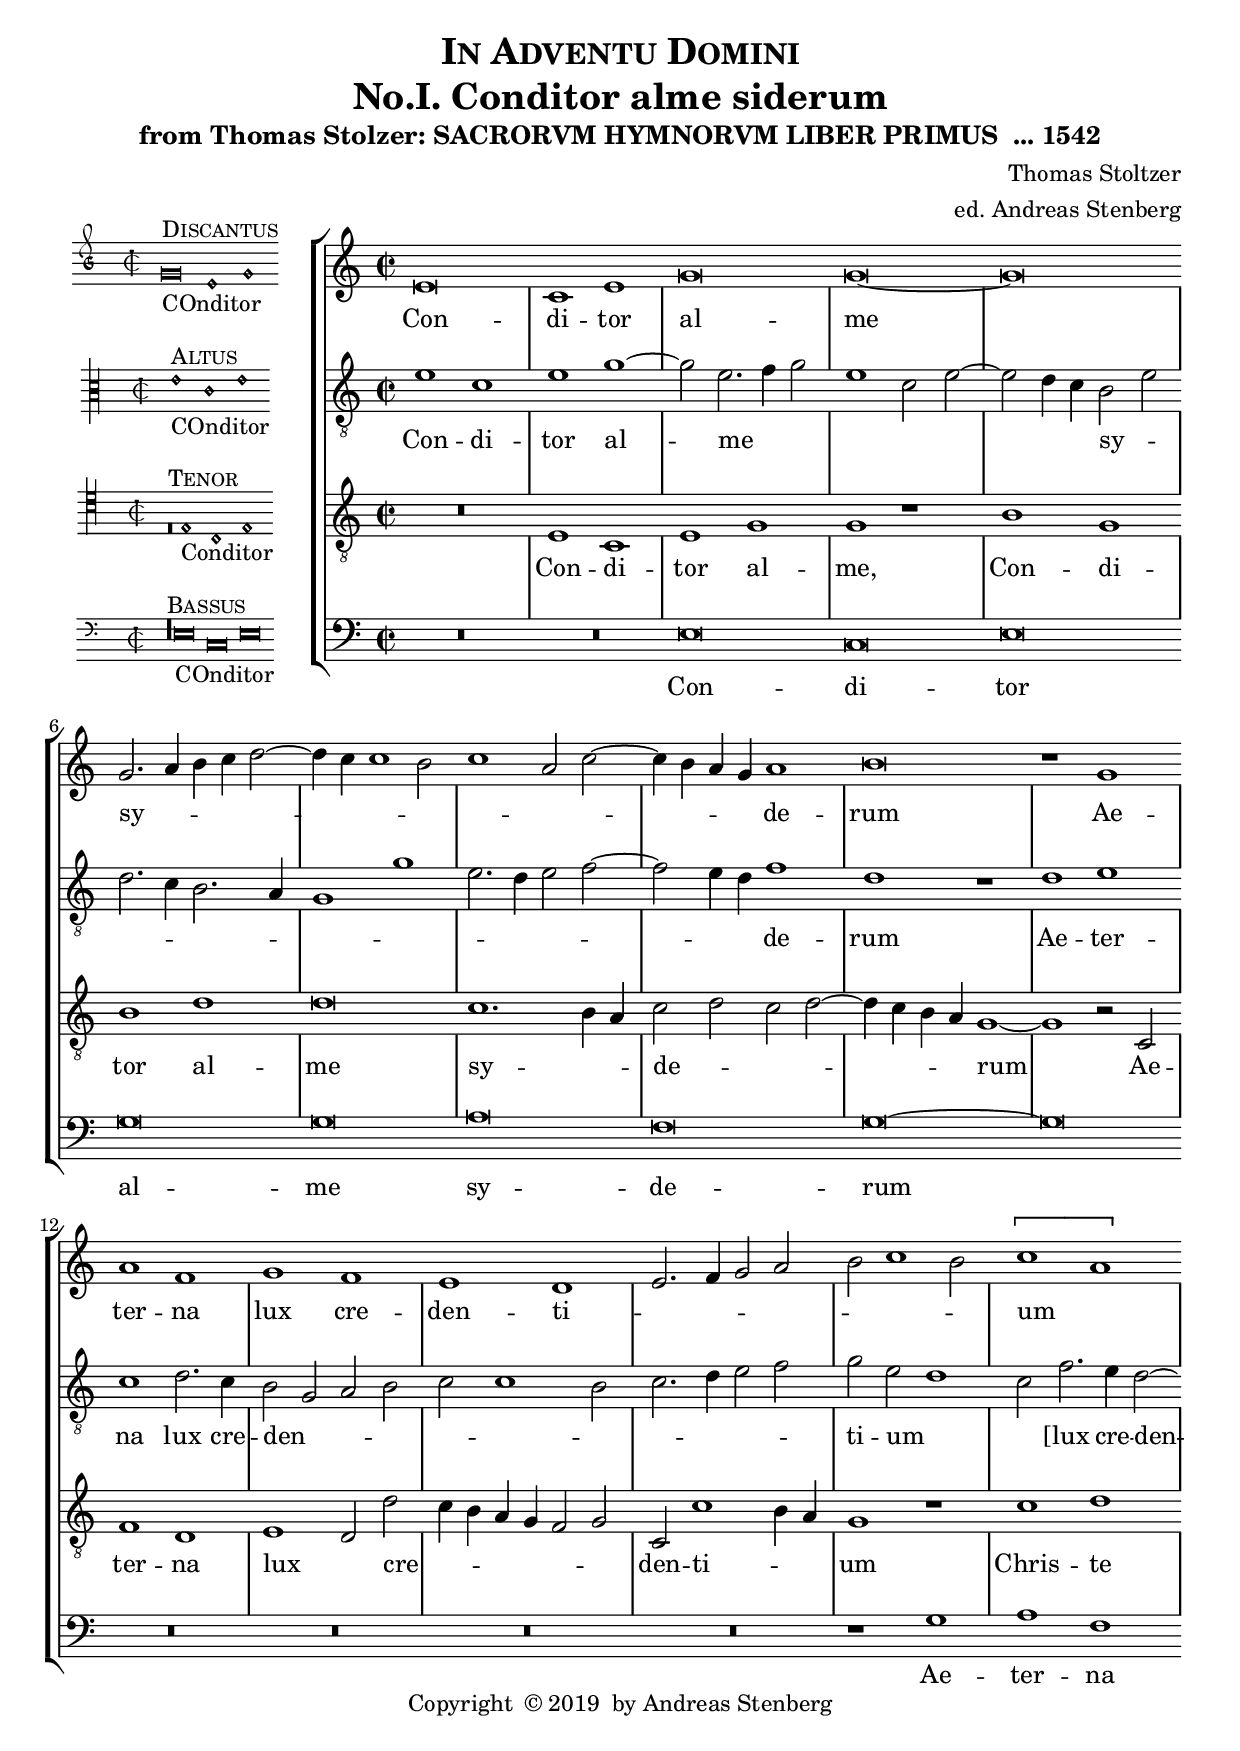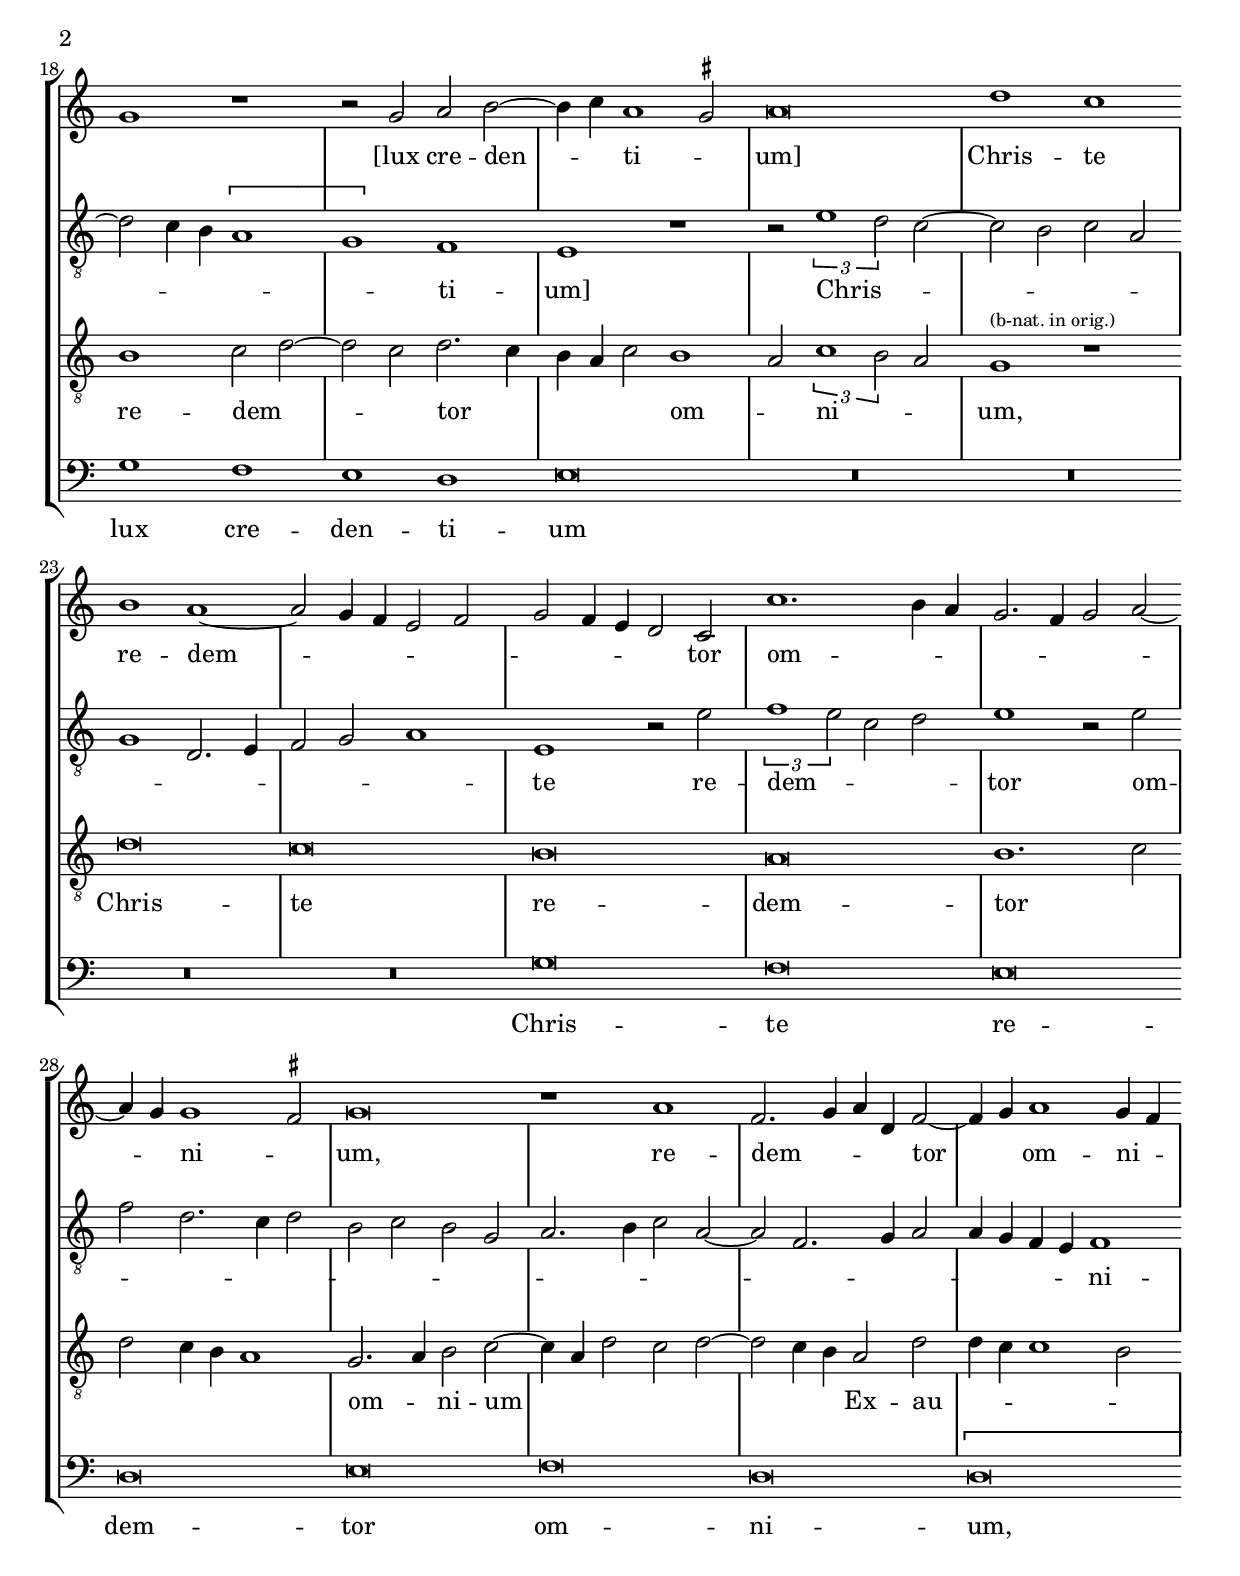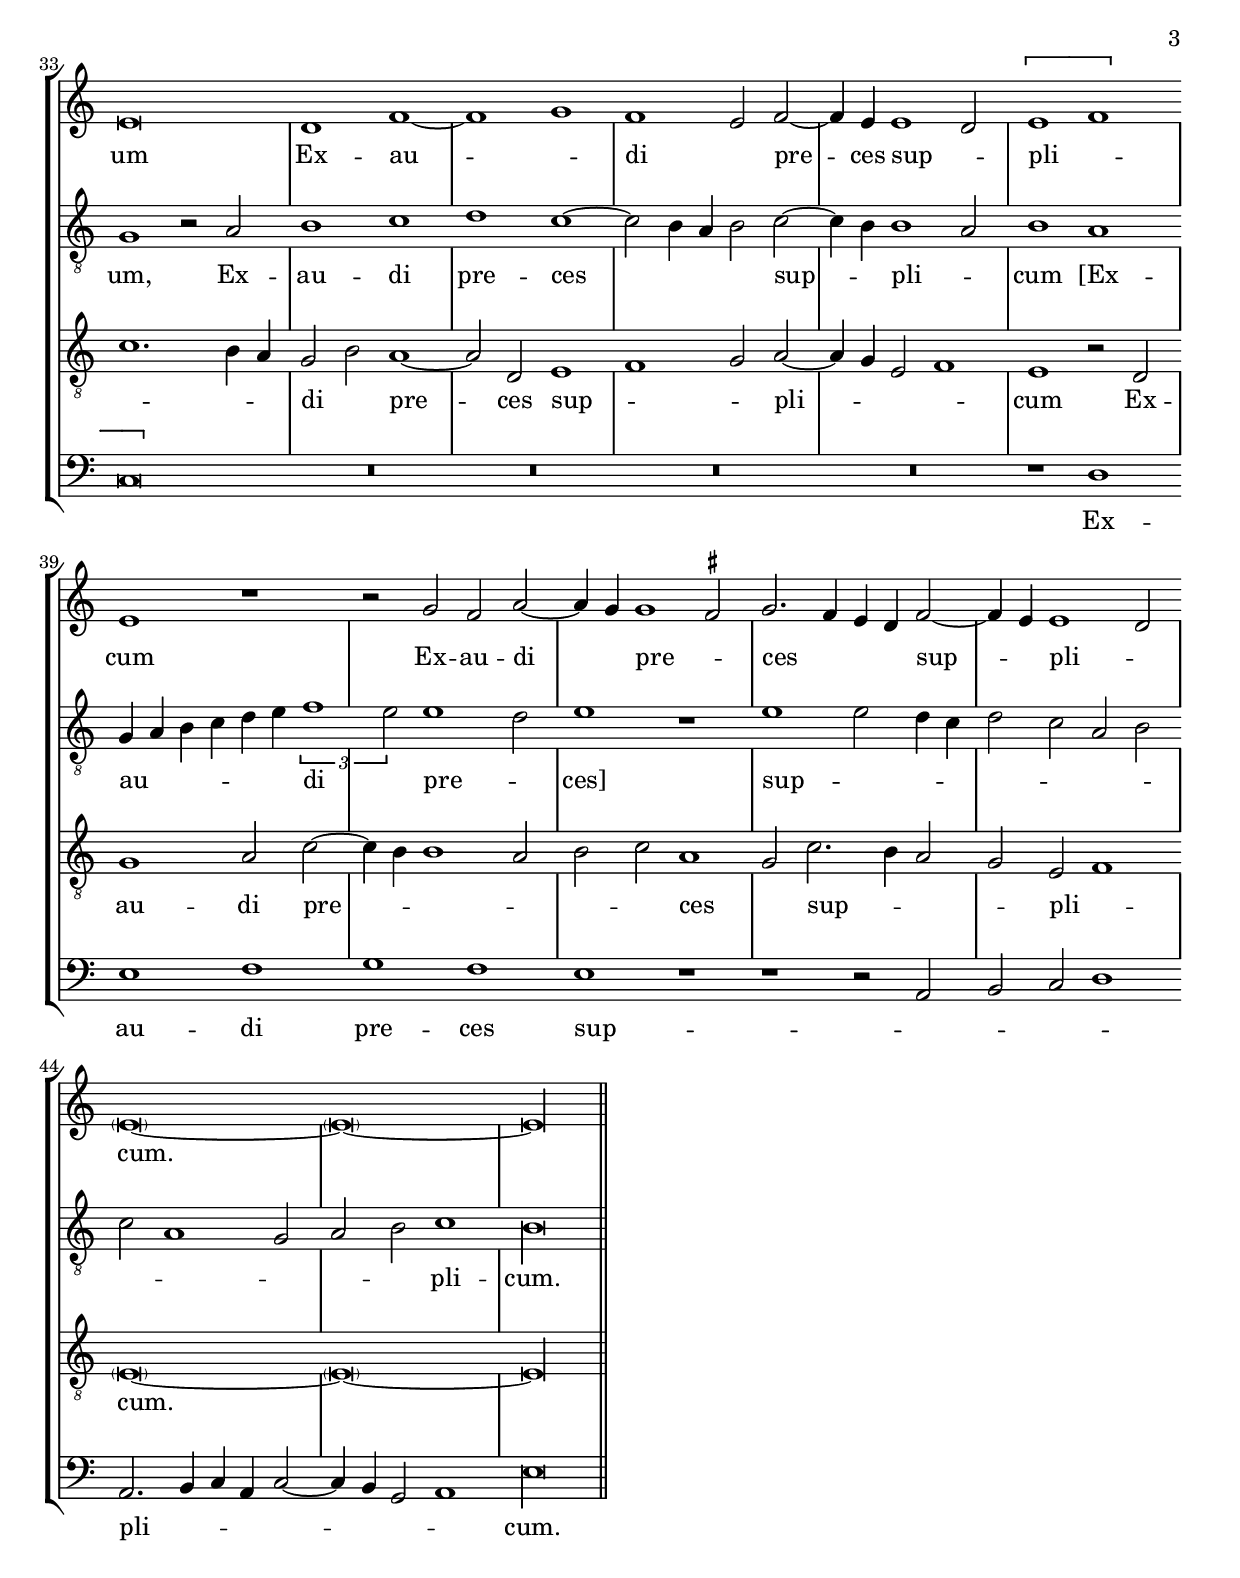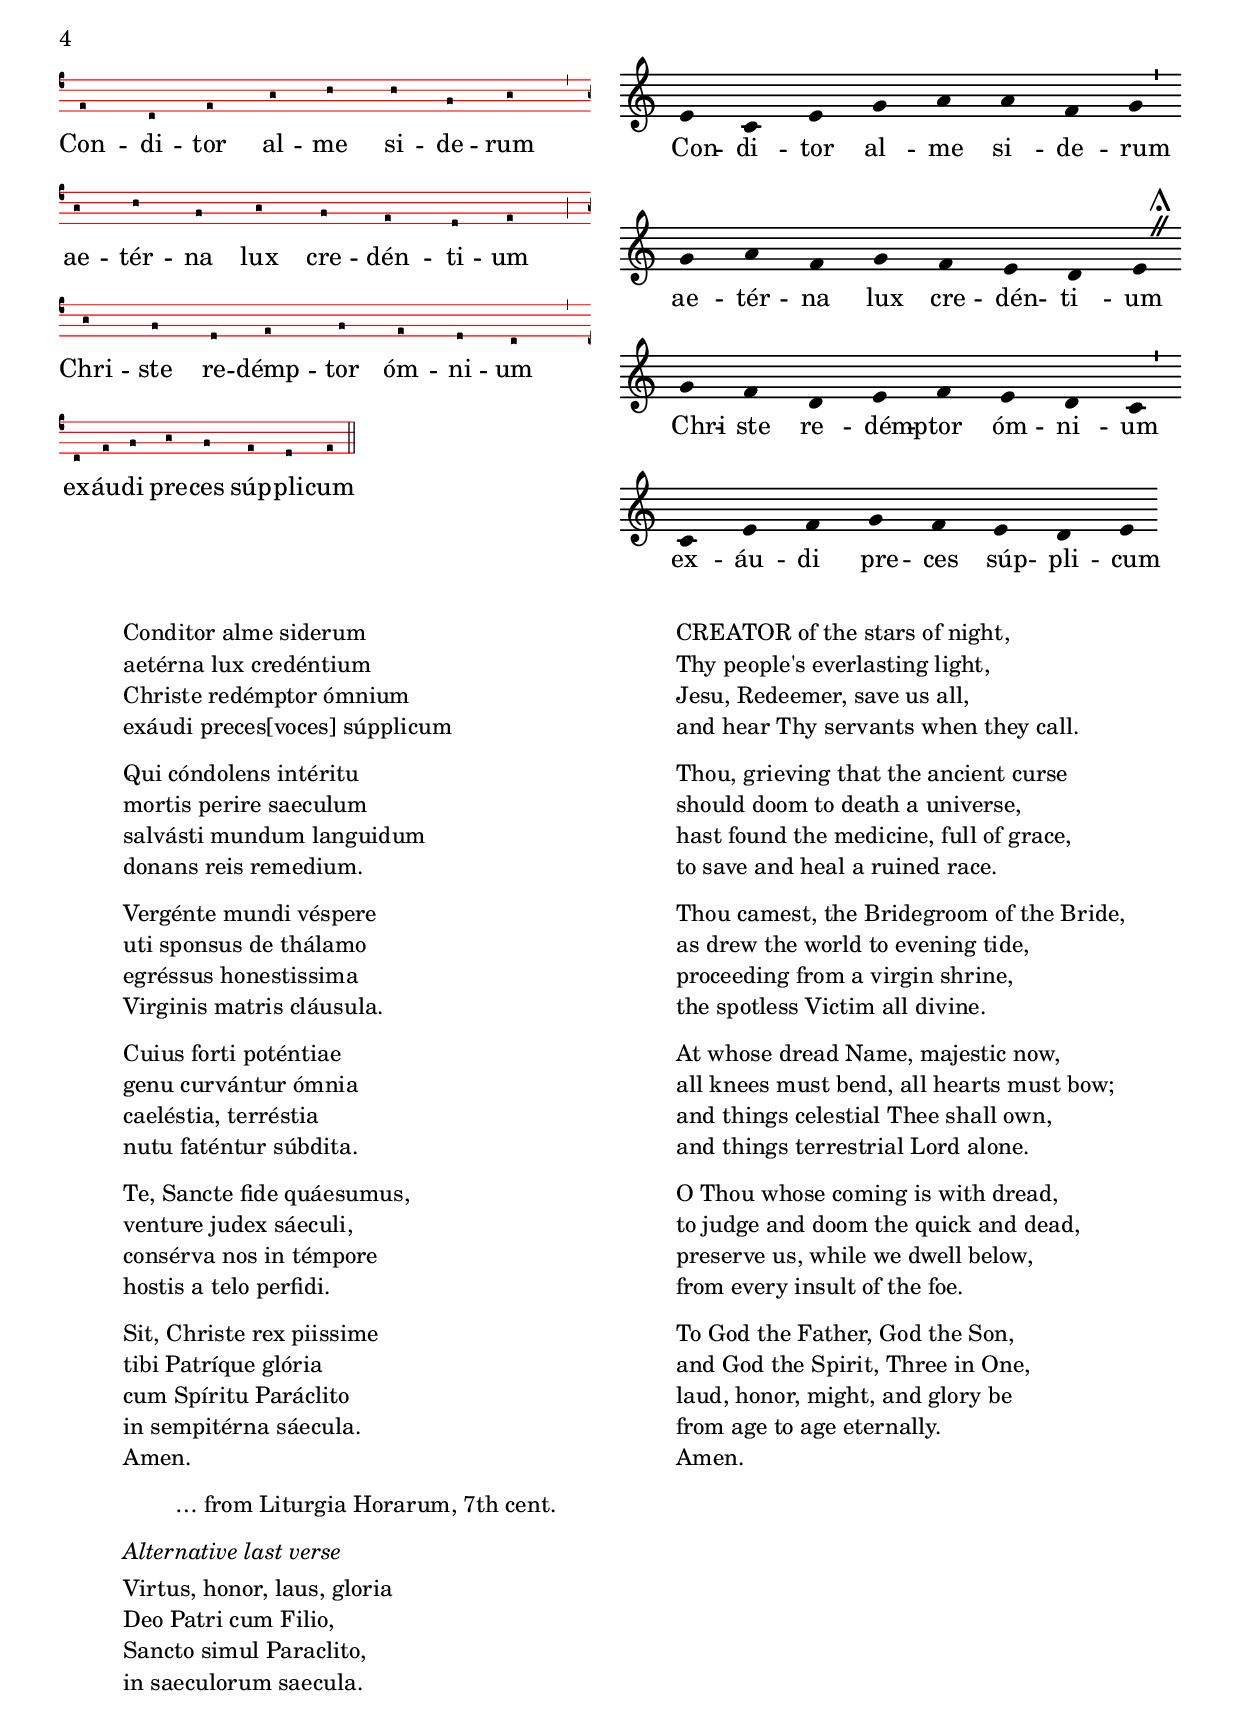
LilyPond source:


%%%%%%%%%%%%%%%%%%%%%%%%%%%%%%%%%%%%%%%%%%%%%%%%%%%%%%%%%%%%%%%%%%%
% This is a template based on the usual four part choir templater %
% where the voices have common lyrics at the the start but split  %
% to separate lyrics after a while.				  %
% This template is modyfied by AS from the one in the lilypond    %
% documentation.						  %
% This template is to be used for instance for fairly simple      %
% settings where the stanzas are set homophonicaly but twhere the %
% Chorus contains polyphony that require separate underlay for    %
% the different voices.						  %
%%%%%%%%%%%%%%%%%%%%%%%%%%%%%%%%%%%%%%%%%%%%%%%%%%%%%%%%%%%%%%%%%%%
\version "2.18.0"
\include "deutsch.ly"
#(append! supported-clefs '(("mensural-f3" . ("clefs.mensural.f" 0 0))))
#(append! supported-clefs '(("mensural-f1" . ("clefs.mensural.f" 4 0))))
#(append! supported-clefs '(("petrucci-g3" . ("clefs.petrucci.g" 0 1))))
#(append! supported-clefs '(("petrucci-c5" . ("clefs.petrucci.g" 5 5))))
ficta = \once \set suggestAccidentals =##t
\header {
  title = \markup {
    \center-column {
      \smallCaps "In Adventu Domini"
      "No.I. Conditor alme siderum"
      \vspace #0.5
    }
  }
  subtitle = "from Thomas Stolzer: SACRORVM HYMNORVM LIBER PRIMUS  ... 1542"
  composer = "Thomas Stoltzer"
  arranger = "ed. Andreas Stenberg"
  poet = ""
  meter =""
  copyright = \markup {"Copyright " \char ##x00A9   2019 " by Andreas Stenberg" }
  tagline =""
}
global = {
  \key c \major
}
%% PDF p. 8
sopMusic = \relative c' {

  \set Score.tempoHideNote = ##t
  \tempo 1 = 56
  \time 2/2
  \set Timing.measureLength = #(ly:make-moment 4/2)
  \override Staff.BarLine.transparent = ##t
  e\breve
  c1 e1
  g\breve
  g\breve~
  g\breve
  g2.( a4 h4 c4 d2~
  d4 c4 c1 h2
  c1 a2 c2~
  c4 h4 a4 g4) a1
  h\breve
  r1 g1
  a1 f1
  g1				%% end of first line in orig.
  f1
  e1 d1(
  e2. f4 g2 a2
  h2 c1 h2)
  \[c1( a1\]
  g1) r1
  r2 g2 a2 h2~(
  h4 c4) a1( \ficta gis2)
  a\breve
  d1 c1
  h1 a1~(
  a2 g4 f4 e2 f2		%% end of second line
  g2 f4 e4 d2) c2
  c'1.( h4 a4
  g2. f4 g2 a2~
  a4 g4)g1( \ficta fis2)
  g\breve
  r1 a1
  f2.( g4 a4 d,4) f2~(
  f4 g4) a1 g4( f4)
  e\breve
  d1 f1~(
  f1 g1)			%% end of third line.
  f1( e2) f2~
  f4 e4 e1( d2)
  \[e1( f1)\]
  e1 r1
  r2 g2 f2 a2~(
  a4 g4) g1( \ficta fis2)
  g2.( f4 e4 d4) f2~(
  f4 e4) e1( d2)
  \repeat unfold 2 { \parenthesize e\breve~ }
  \cadenzaOn
  e\longa
  \revert Staff.BarLine.transparent
  \bar "||"
}
sopWords = \lyricmode {
  Con -- di -- tor al -- me sy -- de -- rum
  Ae -- ter -- na lux cre -- den -- ti -- um
  [lux cre -- den -- ti -- um]
  Chris -- te re -- dem -- tor om -- ni -- um,
  re -- dem -- tor om -- ni -- um
  Ex -- au -- di pre -- ces sup -- pli -- cum
  Ex -- au -- di pre -- ces sup -- pli -- cum.
}
%% PDF p.155
altoMusic = \relative c' {
  \clef "G_8"
  \override Staff.BarLine.transparent = ##t
  e1 c1
  e1 g1~
  g2 e2.( f4 g2
  e1 c2 e2~
  e2 d4 c4) h2( e2
  d2. c4 h2. a4
  g1 g'1
  e2. d4 e2 f2~
  f2 e4 d4) f1
  d1				%% end of first line in orig.
  r1
  d1 e1
  c1 d2. c4
  h2( g2 a2 h2
  c2 c1 h2
  c2. d4 e2 f2)
  g2 e2(  d1
  c2) f2. e4 d2~(
  d2 c4 h4 \[a1
  g1)\]  f1
  e1 r1
  r2 \tuplet 3/2 { e'1( d2 } c2~
  c2 h2				%5 end of second line
  c2 a2
  g1 d2. e4
  f2 g2 a1)
  e1 r2 e'2
  \tuplet 3/2 { f1( e2 } c2 d2)
  e1 r2 e2(
  f2 d2. c4 d2
  h2 c2 h2 g2
  a2. h4 c2 a2~
  a2 f2. g4 a2			%% end of third line.
  a4 g4 f4 e4) f1
  g1 r2 a2
  h1 c1
  d1 c1~(
  c2 h4 a4 h2) c2~(
  c4 h4) h1( a2)
  h1 a1
  g4( a4 h4 c4 d4 e4) \tuplet 3/2 { f1( e2) }
    e1( d2)
  e1 r1
  e1(				%% end of fourth line.
  e2 d4 c4
  d2 c2 a2 h2
  c2 a1 g2
  a2 h2) c1
  \cadenzaOn
  h\longa
  \revert Staff.BarLine.transparent
}
altoWords = \lyricmode {
  Con -- di -- tor al -- me sy -- de -- rum
  Ae -- ter -- na lux cre -- den -- ti -- um
  [lux cre -- den -- ti -- um]
  Chris -- te re -- dem -- tor om -- ni -- um,
  Ex -- au -- di pre -- ces sup -- pli -- cum
  [Ex -- au -- di pre -- ces] sup -- pli -- cum.
}
%% PDF p.346
tenorMusic = \relative c {
  \clef "G_8"
  \override Staff.BarLine.transparent = ##t
  R\breve
  e1 c1
  e1 g1
  g1 r1
  h1 g1
  h1 d1
  d\breve
  c1.( h4 a4)
  c2( d2 c2 d2~
  d4 c4 h4 a4) g1~
  g1 r2 c,2
  f1 d1				%% end of first line in orig.
  e1( d2) d'2(
  c4 h4 a4 g4 f2 g2)
  c,2 c'1( h4 a4)
  g1 r1
  c1 d1
  h1 c2( d2~
  d2 c2) d2.(  c4
  h4 a4 c2) h1(
  a2) \tuplet 3/2 { c1( h2 } a2)
  g1^\markup { \tiny "(b-nat. in orig.)" } r1
  d'\breve
  c\breve			%% end of second line.
  h\breve
  a\breve
  h1.( c2
  d2 c4 h4 a1)
  g2.( a4) h2 c2~(
  c4 a4 d2 c2 d2~
  d2 c4 h4) a2  d2(
  d4 c4 c1 h2
  c1. h4 a4)
  g2( h2) a1~
  a2 d,2 e1(
  f1				%% end of thrid line.
  g2) a2~(
  a4 g4 e2 f1)
  e1 r2 d2
  g1 a2 c2~(
  c4 h4 h1 a2
  h2 c2) a1(
  g2) c2.( h4 a2
  g2) e2( f1)
  \repeat unfold 2 { \parenthesize e\breve~ }
  \cadenzaOn
  e\longa
  \revert Staff.BarLine.transparent
}
tenorWords = \lyricmode {
  Con -- di -- tor al -- me,
  Con -- di -- tor al -- me sy -- de -- rum
  Ae -- ter -- na lux cre -- den -- ti -- um
  Chris -- te re -- dem -- tor om -- ni -- um,
  Chris -- te re -- dem -- tor om -- ni -- um
  Ex -- au -- di pre -- ces sup -- pli -- cum
  Ex -- au -- di pre -- ces sup -- pli -- cum.
}
%% PDF p. 492
bassMusic = \relative c {
  \override Staff.BarLine.transparent = ##t
  R\breve*2
  e\breve
  c\breve
  e\breve
  g\breve
  g\breve
  a\breve
  f\breve
  g\breve~
  g\breve
  R\breve*4
  r1 g1
  a1 f1
  g1 f1
  e1 d1
  e\breve
  R\breve*4
  g\breve
  f\breve
  e\breve
  d\breve			%% end of first line in orig.
  e\breve
  f\breve
  d\breve
  \[d\breve(
  c\breve)\]
  R\breve*4
  r1 d1
  e1 f1
  g1 f1
  e1( r1
  r1 r2 a,2
  h2 c2 d1)
  a2.( h4 c4 a4 c2~
  c4 h4 g2 a1)
  e'\longa
  \revert Staff.BarLine.transparent
}
bassWords = \lyricmode {
  Con -- di -- tor al -- me sy -- de -- rum
  Ae -- ter -- na lux cre -- den -- ti -- um
  Chris -- te re -- dem -- tor om -- ni -- um,
  Ex -- au -- di pre -- ces sup -- pli -- cum.
}
incipitDiscantus = \markup {
  \score {
    {
      %      \set Staff.instrumentName = #"Tenor "
      \override NoteHead.style = #'neomensural
      \override Rest.style = #'neomensural
      \override Staff.TimeSignature.style = #'mensural
      \cadenzaOn
      \clef "petrucci-g3"
      \key c \major
      \time 2/2

      e'\breve^\markup { \smallCaps"Discantus"}
      _"COnditor"
      \override NoteHead.ligature-flexa = ##t
      c'1 e'1
    }
    \layout {
      \context {
        \Voice
        \remove "Ligature_bracket_engraver"
        \consists "Mensural_ligature_engraver"
      }
      line-width = 4.5\cm
    }
  }
}


incipitAltus = \markup {
  \score {
    {
      %      \set Staff.instrumentName = #"Tenor "
      \override NoteHead.style = #'neomensural
      \override Rest.style = #'neomensural
      \override Staff.TimeSignature.style = #'mensural
      \cadenzaOn
      \clef "petrucci-c3"
      \key c \major
      \time 2/2
      e'1^\markup \smallCaps"Altus"_"COnditor"
      c'1 e'
    }
    \layout {
      \context {
        \Voice
        \remove "Ligature_bracket_engraver"
        \consists "Mensural_ligature_engraver"
      }
      line-width = 4.5\cm
    }
  }
}


incipitTenor = \markup {
  \score {
    {
      %      \set Staff.instrumentName = #"Tenor "
      \override NoteHead.style = #'neomensural
      \override Rest.style = #'neomensural
      \override Staff.TimeSignature.style = #'mensural
      \cadenzaOn
      \clef "petrucci-c4"
      \key c \major
      \time 2/2
      d\breve\rest ^\markup \smallCaps"Tenor"
      e1_"Conditor"
      c1 e1
    }
    \layout {
      \context {
        \Voice
        \remove "Ligature_bracket_engraver"
        \consists "Mensural_ligature_engraver"
      }
      line-width = 5.0\cm
    }
  }
}
#(append! supported-clefs '(("mensural-f3" . ("clefs.mensural.f" 0 0))))

incipitBassus = \markup {
  \score {
    {
      %      \set Staff.instrumentName = #"Tenor "
      \override NoteHead.style = #'neomensural
      \override Rest.style = #'neomensural
      \override Staff.TimeSignature.style = #'mensural
      \cadenzaOn
      \clef "mensural-f"
      \key c \major
      \time 2/2
      f\longa\rest^\markup \smallCaps"Bassus"
      e\breve _"COnditor"
      \override NoteHead.ligature-flexa = ##t
      c\breve
      e\breve
    }
    \layout {
      \context {
        \Voice
        \remove "Ligature_bracket_engraver"
        \consists "Mensural_ligature_engraver"
      }
      line-width = 4.5\cm
    }
  }
}


\score {
  <<
    \new StaffGroup \with {
      \override VerticalAxisGroup.staff-staff-spacing = #'((basic-distance . 12))
    } <<
      \new Staff = treble <<
        \set Staff.instrumentName = \incipitDiscantus
        \new Voice = "sopranos" {
          \set  Staff.midiInstrument ="choir aahs"
          %	\voiceOne
          << \global \sopMusic >>
        }
      >>
      \new Lyrics = sopranos { s1 }

      \new Staff = "medius" <<
        \set Staff.instrumentName = \incipitAltus

        \new Voice = "altos" {
          %	\voiceTwo
          \set  Staff.midiInstrument ="choir aahs"
          << \global \altoMusic >>
        }
      >>

      \new Lyrics = "altos" { s1 }
      \new Staff = tenors <<
        \set Staff.instrumentName = \incipitTenor

        \clef "treble"
        \new Voice = "tenors" {
          \set  Staff.midiInstrument ="choir aahs"
          %	\voiceOne
          << \global \tenorMusic >>
        }
      >>
      \new Lyrics = "tenors" { s1 }

      \new Staff ="basses" {
        \set Staff.instrumentName = \incipitBassus

        \new Voice = "basses" {
          \set  Staff.midiInstrument ="choir aahs"
          \clef "bass"
          %	\voiceTwo
          << \global \bassMusic >>
        }
      }
    >>
    \new Lyrics = basses { s1 }

    \context Lyrics = sopranos \lyricsto sopranos \sopWords
    \context Lyrics = altos \lyricsto altos \altoWords
    \context Lyrics = tenors \lyricsto tenors \tenorWords
    \context Lyrics = basses \lyricsto basses \bassWords
  >>
  \layout {
    \context {
      \Score
      % no bars in staves
      %      \override BarLine.transparent = ##t

    }
    % the next three instructions keep the lyrics between the bar lines
    \context {
      \Lyrics
      \consists "Bar_engraver"
      \override BarLine.transparent = ##t
    }
    \context {
      \StaffGroup
      \consists "Separating_line_group_engraver"
    }
    \context {
      \Voice
      % no slurs
      \override Slur.transparent = ##t
      % Comment in the below "\remove" command to allow line
      % breaking also at those barlines where a note overlaps
      % into the next bar.  The command is commented out in this
      % short example score, but especially for large scores, you
      % will typically yield better line breaking and thus improve
      % overall spacing if you comment in the following command.
      %\remove "Forbid_line_break_engraver"
    }
    indent = 4.5\cm
  }

}
\include "gregorian.ly"

    spiritus = \relative c' {
      \time 1/4
      \override Lyrics.LyricText.X-extent  = #'(0 . 3)
      e4 c e g a a f g \divisioMinima
      g a f g
      f e d e \break \divisioMaior
      g f d e f e d c \break \divisioMinima
      c e f g f e d e \finalis
    }

    spirLyr = \lyricmode {
      Con -- di -- tor al -- me si -- de -- rum
      ae -- tér -- na lux cre -- dén -- ti -- um
      Chri -- ste re -- démp -- tor óm -- ni -- um
      ex -- áu -- di pre -- ces  súp -- pli -- cum
    }


\markup {

  \fill-line {

    \score {
      <<
        \new VaticanaVoice = "cantus" {
          \clef "vaticana-do3"
          e c e g a a f g \divisioMinima
          g a f g
          f e d e \break \divisioMaior
          g f d e f e d c \break \divisioMinima
          c e f g f e d e \finalis
        }
        \new Lyrics \lyricsto "cantus" {
          Con -- di -- tor al -- me si -- de -- rum
          ae -- tér -- na lux cre -- dén -- ti -- um
          Chri -- ste re -- démp -- tor óm -- ni -- um
          ex -- áu -- di pre -- ces  súp -- pli -- cum
        }
      >>
      \layout {
        line-width = #90
      }
    }

    \score {
      \new Staff <<
        \new Voice = "chant" \spiritus
        \new Lyrics = "one" \lyricsto "chant" \spirLyr
      >>
      \layout {
        \context {
          \Staff
          \remove "Time_signature_engraver"
          \override BarLine.X-extent = #'(-1 . 1)
          \hide Stem
          \hide Beam
          \hide BarLine
          \hide TupletNumber
        }
        line-width = #95
      }
    }
  }
}

\markup {
  \column {
    \vspace #'1.5
    \fill-line {
      \hspace #0.5
      \column {
        "Conditor alme siderum"
        "aetérna lux credéntium"
        "Christe redémptor ómnium"
        "exáudi preces[voces] súpplicum"
        \vspace #0.5

        "Qui cóndolens intéritu"
        "mortis perire saeculum"
        "salvásti mundum languidum"
        "donans reis remedium."
        \vspace #0.5

        "Vergénte mundi véspere"
        "uti sponsus de thálamo"
        "egréssus honestissima"
        "Virginis matris cláusula."
        \vspace #0.5

        "Cuius forti poténtiae"
        "genu curvántur ómnia"
        "caeléstia, terréstia"
        "nutu faténtur súbdita."
        \vspace #0.5

        "Te, Sancte fide quáesumus,"
        "venture judex sáeculi,"
        "consérva nos in témpore"
        "hostis a telo perfidi."
        \vspace #0.5

        "Sit, Christe rex piissime"
        "tibi Patríque glória"
        "cum Spíritu Paráclito"
        "in sempitérna sáecula."
        "Amen."
        \vspace #0.5
        \line { \hspace #'5 "… from Liturgia Horarum, 7th cent." }
        \vspace #0.5

        \italic "Alternative last verse"
        \vspace #0.2
        "Virtus, honor, laus, gloria"
        "Deo Patri cum Filio,"
        "Sancto simul Paraclito,"
        "in saeculorum saecula."

      }
      \hspace #0.5
      \column {
        "CREATOR of the stars of night,"
"Thy people's everlasting light,"
"Jesu, Redeemer, save us all,"
"and hear Thy servants when they call."
        \vspace #0.5
        "Thou, grieving that the ancient curse"
"should doom to death a universe,"
"hast found the medicine, full of grace,"
"to save and heal a ruined race."
        \vspace #0.5
        "Thou camest, the Bridegroom of the Bride,"
"as drew the world to evening tide,"
"proceeding from a virgin shrine,"
"the spotless Victim all divine."
        \vspace #0.5
"At whose dread Name, majestic now,"
"all knees must bend, all hearts must bow;"
"and things celestial Thee shall own,"
"and things terrestrial Lord alone."
        \vspace #0.5
      "O Thou whose coming is with dread,"
"to judge and doom the quick and dead,"
"preserve us, while we dwell below,"
"from every insult of the foe."
        \vspace #0.5
"To God the Father, God the Son,"
"and God the Spirit, Three in One,"
"laud, honor, might, and glory be"
"from age to age eternally."
"Amen."
      }
      \hspace #0.5
    }
  }
}


\score {
  <<
    \new StaffGroup <<
      \new Staff = treble <<
        \set Staff.instrumentName = \incipitDiscantus
        \new Voice = "sopranos" {
          \set  Staff.midiInstrument ="choir aahs"
          %	\voiceOne
          << \global \sopMusic >>
        }
      >>
      \new Lyrics = sopranos { s1 }

      \new Staff = "medius" <<
        \set Staff.instrumentName = \incipitAltus

        \new Voice = "altos" {
          %	\voiceTwo
          \set  Staff.midiInstrument ="choir aahs"
          << \global \altoMusic >>
        }
      >>

      \new Lyrics = "altos" { s1 }
      \new Staff = tenors <<
        \set Staff.instrumentName = \incipitTenor

        \clef "treble"
        \new Voice = "tenors" {
          \set  Staff.midiInstrument ="choir aahs"
          %	\voiceOne
          << \global \tenorMusic >>
        }
      >>
      \new Lyrics = "tenors" { s1 }

      \new Staff ="basses" {
        \set Staff.instrumentName = \incipitBassus

        \new Voice = "basses" {
          \set  Staff.midiInstrument ="choir aahs"
          \clef "G_8"
          %	\voiceTwo
          << \global \bassMusic >>
        }
      }
    >>
    \new Lyrics = basses { s1 }

    \context Lyrics = sopranos \lyricsto sopranos \sopWords
    \context Lyrics = altos \lyricsto altos \altoWords
    \context Lyrics = tenors \lyricsto tenors \tenorWords
    \context Lyrics = basses \lyricsto basses \bassWords
  >>
  \midi {}
}
\paper {
  ragged-bottom = ##t
  ragged-last-bottom = ##t
  ragged-last = ##t
}

%{
convert-ly.py (GNU LilyPond) 2.18.2  convert-ly.py: Processing `'...
Applying conversion: 2.15.7, 2.15.9, 2.15.10, 2.15.16, 2.15.17,
2.15.18, 2.15.19, 2.15.20, 2.15.25, 2.15.32, 2.15.39, 2.15.40,
2.15.42, 2.15.43, 2.16.0, 2.17.0, 2.17.4, 2.17.5, 2.17.6, 2.17.11,
2.17.14, 2.17.15, 2.17.18, 2.17.19, 2.17.20, 2.17.25, 2.17.27,
2.17.29, 2.17.97, 2.18.0
%}
